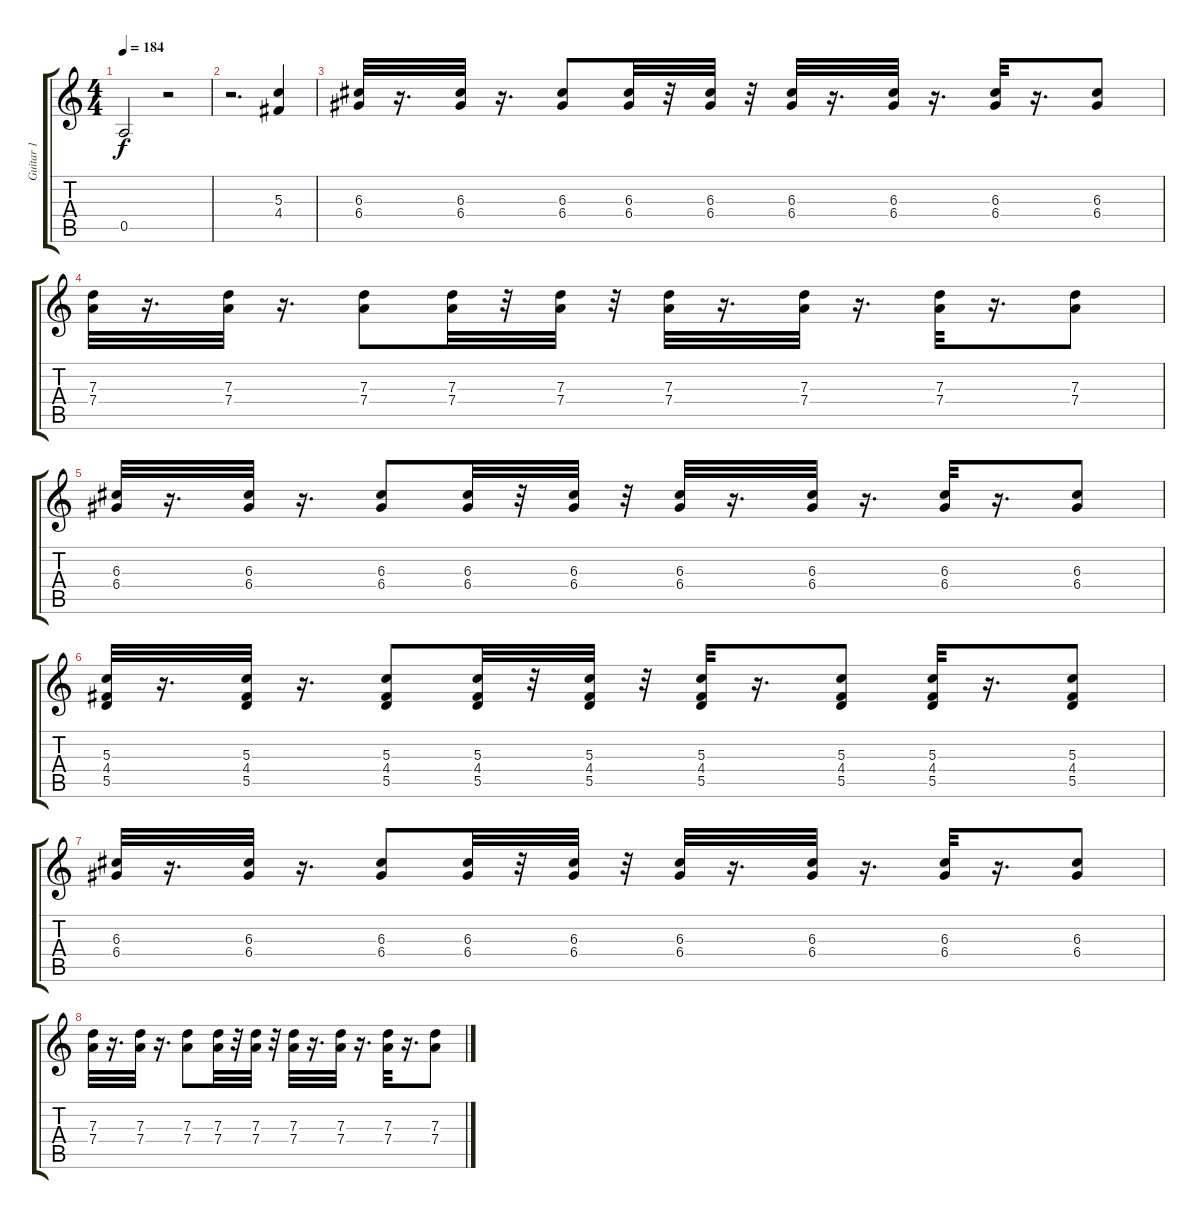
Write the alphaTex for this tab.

\track ("Guitar 1" "Guitar 1") {instrument distortionguitar}
\staff {score tabs}
\tuning (E4 B3 G3 D3 A2 E2) {hide}
\ts (4 4)
\tempo 184
\clef g2
\ks c
0.5.2{dy f} r.2 |
r.2{d} (5.3 4.4).4 |
(6.3 6.4).32 r.16{d} (6.3 6.4).32 r.16{d} (6.3 6.4).8 (6.3 6.4).32 r.32 (6.3 6.4).32 r.32 (6.3 6.4).32 r.16{d} (6.3 6.4).32 r.16{d} (6.3 6.4).32 r.16{d} (6.3 6.4).8 |
(7.3 7.4).32 r.16{d} (7.3 7.4).32 r.16{d} (7.3 7.4).8 (7.3 7.4).32 r.32 (7.3 7.4).32 r.32 (7.3 7.4).32 r.16{d} (7.3 7.4).32 r.16{d} (7.3 7.4).32 r.16{d} (7.3 7.4).8 |
(6.3 6.4).32 r.16{d} (6.3 6.4).32 r.16{d} (6.3 6.4).8 (6.3 6.4).32 r.32 (6.3 6.4).32 r.32 (6.3 6.4).32 r.16{d} (6.3 6.4).32 r.16{d} (6.3 6.4).32 r.16{d} (6.3 6.4).8 |
(5.3 4.4 5.5).32 r.16{d} (5.3 4.4 5.5).32 r.16{d} (5.3 4.4 5.5).8 (5.3 4.4 5.5).32 r.32 (5.3 4.4 5.5).32 r.32 (5.3 4.4 5.5).32 r.16{d} (5.3 4.4 5.5).8 (5.3 4.4 5.5).32 r.16{d} (5.3 4.4 5.5).8 |
(6.3 6.4).32 r.16{d} (6.3 6.4).32 r.16{d} (6.3 6.4).8 (6.3 6.4).32 r.32 (6.3 6.4).32 r.32 (6.3 6.4).32 r.16{d} (6.3 6.4).32 r.16{d} (6.3 6.4).32 r.16{d} (6.3 6.4).8 |
(7.3 7.4).32 r.16{d} (7.3 7.4).32 r.16{d} (7.3 7.4).8 (7.3 7.4).32 r.32 (7.3 7.4).32 r.32 (7.3 7.4).32 r.16{d} (7.3 7.4).32 r.16{d} (7.3 7.4).32 r.16{d} (7.3 7.4).8
